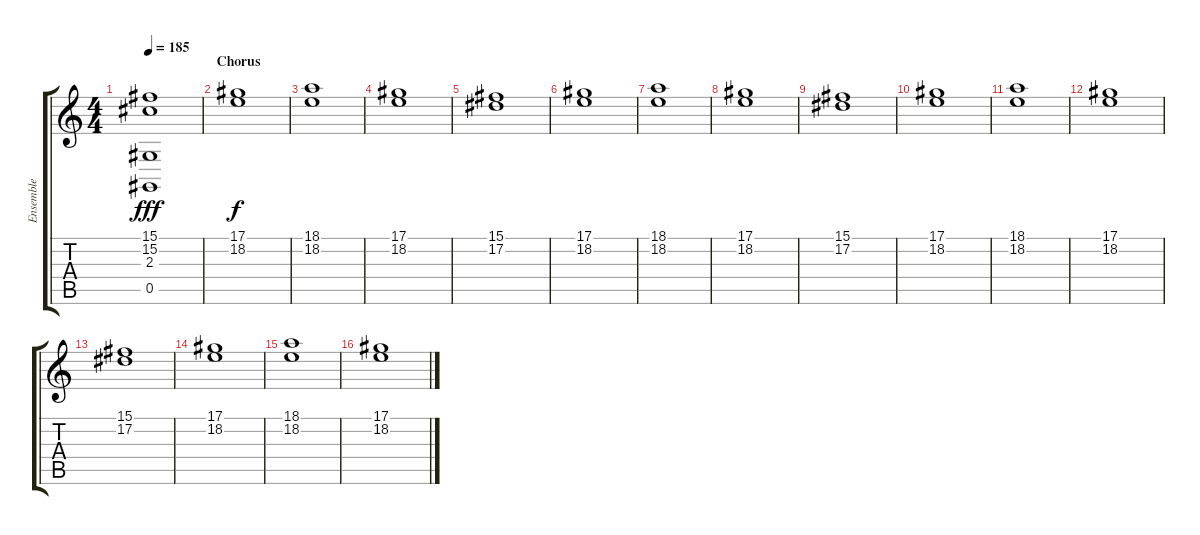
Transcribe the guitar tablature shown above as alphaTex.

\track ("Ensemble" "Ensemble") {instrument stringensemble1}
\staff {score tabs}
\tuning (Eb4 Bb3 Gb3 Db3 Ab2 Eb2) {hide}
\ts (4 4)
\tempo 185
\clef g2
\ks c
(15.1 15.2 2.3{t} 0.5{t}).1{dy fff} |
\section ("" "Chorus")
(17.1 18.2).1{dy f} |
(18.1 18.2).1 |
(17.1 18.2).1 |
(15.1 17.2).1 |
(17.1 18.2).1 |
(18.1 18.2).1 |
(17.1 18.2).1 |
(15.1 17.2).1 |
(17.1 18.2).1 |
(18.1 18.2).1 |
(17.1 18.2).1 |
(15.1 17.2).1 |
(17.1 18.2).1 |
(18.1 18.2).1 |
(17.1 18.2).1
